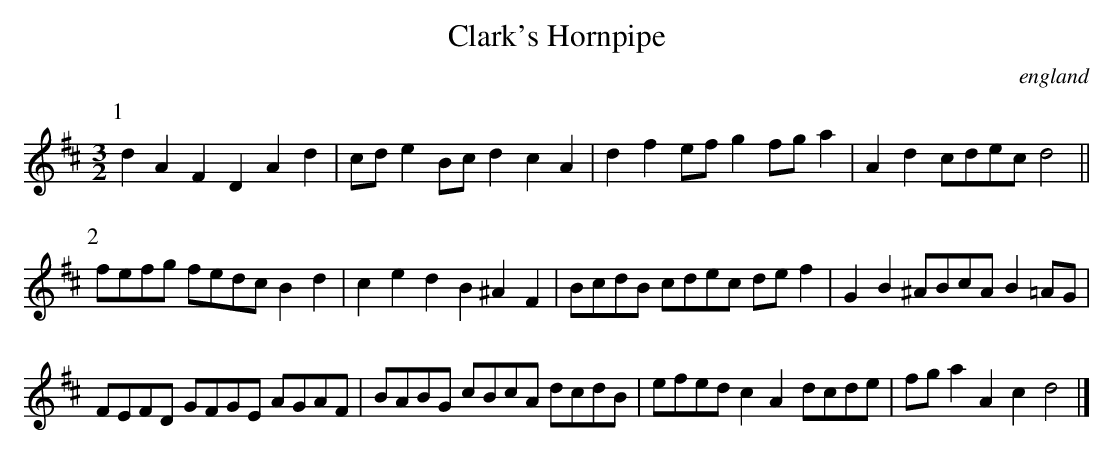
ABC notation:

X:1
T:Clark's Hornpipe
O:england
M:3/2
L:1/8
K:D
P:1
d2 A2 F2 D2 A2 d2|cd e2 Bc d2 c2 A2 | d2 f2 ef g2 fg a2 | A2 d2 cdec d4 ||
P:2
fefg fedc B2 d2| c2 e2 d2 B2 ^A2 F2 | BcdB cdec  de f2 | G2 B2 ^ABcA B2 =AG |
FEFD GFGE AGAF | BABG  cBcA   dcdB  | efed c2 A2 dcde  | fg a2  A2 c2 d4 |]
